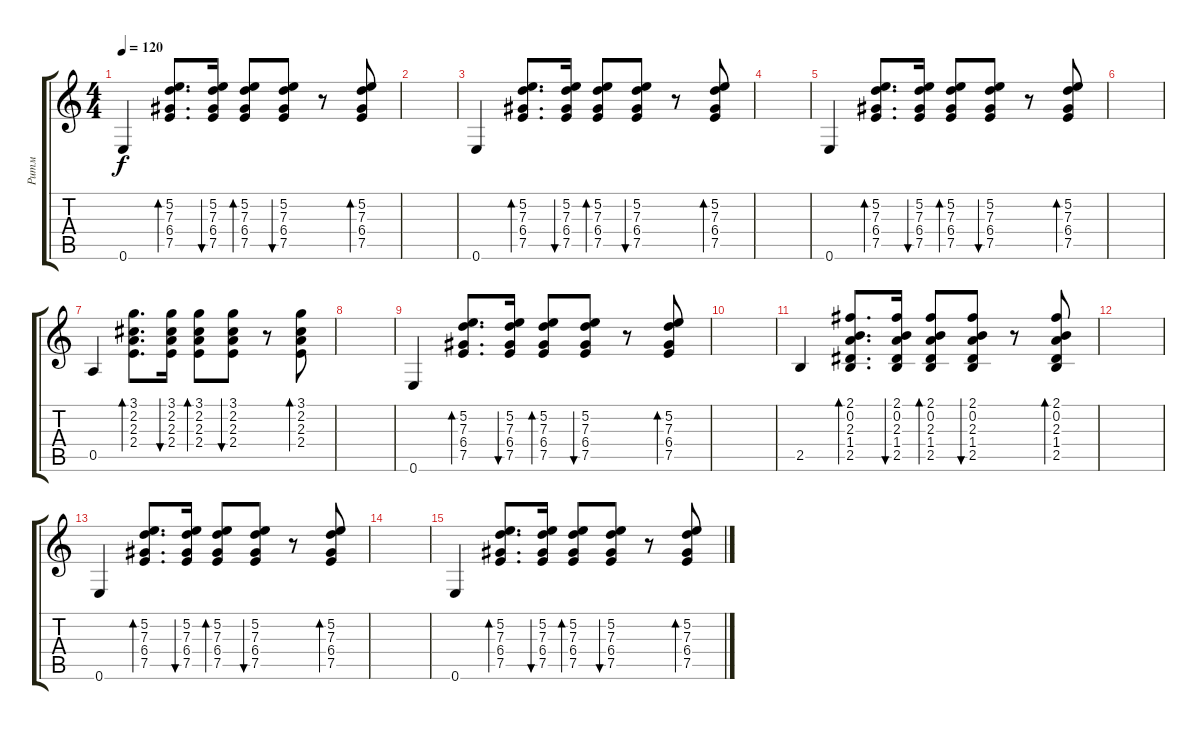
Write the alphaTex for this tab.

\track ("Ритм" "Ритм") {instrument electricguitarclean}
\staff {score tabs}
\tuning (E4 B3 G3 D3 A2 E2) {hide}
\ts (4 4)
\tempo 120
\clef g2
\ks c
0.6.4{dy f} (5.2 7.3 6.4 7.5).8{d bd 60} (5.2 7.3 6.4 7.5).16{bu 60} (5.2 7.3 6.4 7.5).8{bd 60} (5.2 7.3 6.4 7.5).8{bu 60} r.8 (5.2 7.3 6.4 7.5).8{bd 60} |
|
0.6.4 (5.2 7.3 6.4 7.5).8{d bd 60} (5.2 7.3 6.4 7.5).16{bu 60} (5.2 7.3 6.4 7.5).8{bd 60} (5.2 7.3 6.4 7.5).8{bu 60} r.8 (5.2 7.3 6.4 7.5).8{bd 60} |
|
0.6.4 (5.2 7.3 6.4 7.5).8{d bd 60} (5.2 7.3 6.4 7.5).16{bu 60} (5.2 7.3 6.4 7.5).8{bd 60} (5.2 7.3 6.4 7.5).8{bu 60} r.8 (5.2 7.3 6.4 7.5).8{bd 60} |
|
0.5.4 (3.1 2.2 2.3 2.4).8{d bd 60} (3.1 2.2 2.3 2.4).16{bu 60} (3.1 2.2 2.3 2.4).8{bd 60} (3.1 2.2 2.3 2.4).8{bu 60} r.8 (3.1 2.2 2.3 2.4).8{bd 60} |
|
0.6.4 (5.2 7.3 6.4 7.5).8{d bd 60} (5.2 7.3 6.4 7.5).16{bu 60} (5.2 7.3 6.4 7.5).8{bd 60} (5.2 7.3 6.4 7.5).8{bu 60} r.8 (5.2 7.3 6.4 7.5).8{bd 60} |
|
2.5.4 (2.1 0.2 2.3 1.4 2.5).8{d bd 60} (2.1 0.2 2.3 1.4 2.5).16{bu 60} (2.1 0.2 2.3 1.4 2.5).8{bd 60} (2.1 0.2 2.3 1.4 2.5).8{bu 60} r.8 (2.1 0.2 2.3 1.4 2.5).8{bd 60} |
|
0.6.4 (5.2 7.3 6.4 7.5).8{d bd 60} (5.2 7.3 6.4 7.5).16{bu 60} (5.2 7.3 6.4 7.5).8{bd 60} (5.2 7.3 6.4 7.5).8{bu 60} r.8 (5.2 7.3 6.4 7.5).8{bd 60} |
|
0.6.4 (5.2 7.3 6.4 7.5).8{d bd 60} (5.2 7.3 6.4 7.5).16{bu 60} (5.2 7.3 6.4 7.5).8{bd 60} (5.2 7.3 6.4 7.5).8{bu 60} r.8 (5.2 7.3 6.4 7.5).8{bd 60}
